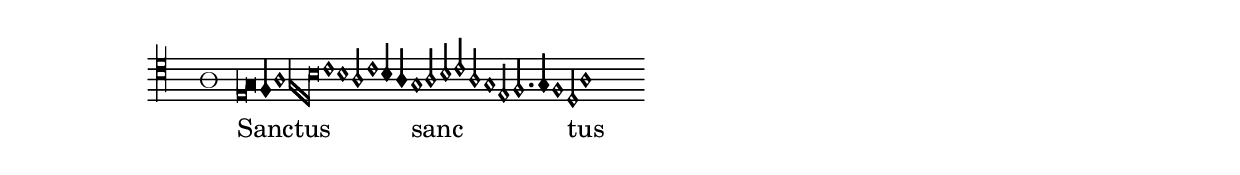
\version "2.24.3"

<<
\new PetrucciStaff \new PetrucciVoice = "Tenor" \relative {

	% Beginning of Tenor from
	% Ockeghem's Missa Mi-Mi (Sanctus)

	\override Score.SpacingSpanner.packed-spacing = ##t
	\override PetrucciStaff.TimeSignature.style = #'mensural
	\override Lyrics.LyricText.X-extent = #'(0 . 0)
	\stemUp

	\clef "petrucci-c4"
	\time 3/2

	\[ e1\melisma
	   \once \override NoteHead.style = #'blackpetrucci
	   g1*3/4 \]
	f4
	a1
	\[ g1
		\once \override NoteHead.ligature-flexa = ##t
	   d1*2
	   b'\breve \] c1
	b1 a2 c1 b4 a\melismaEnd
	
	g1\melisma a2 b
	c2 a g1 e2 f2.
	 g4 f1\melismaEnd d2\melisma
	a'1\melismaEnd
	s4

}
\new Lyrics \lyricsto "Tenor" { Sanctus sanc tus }
>>